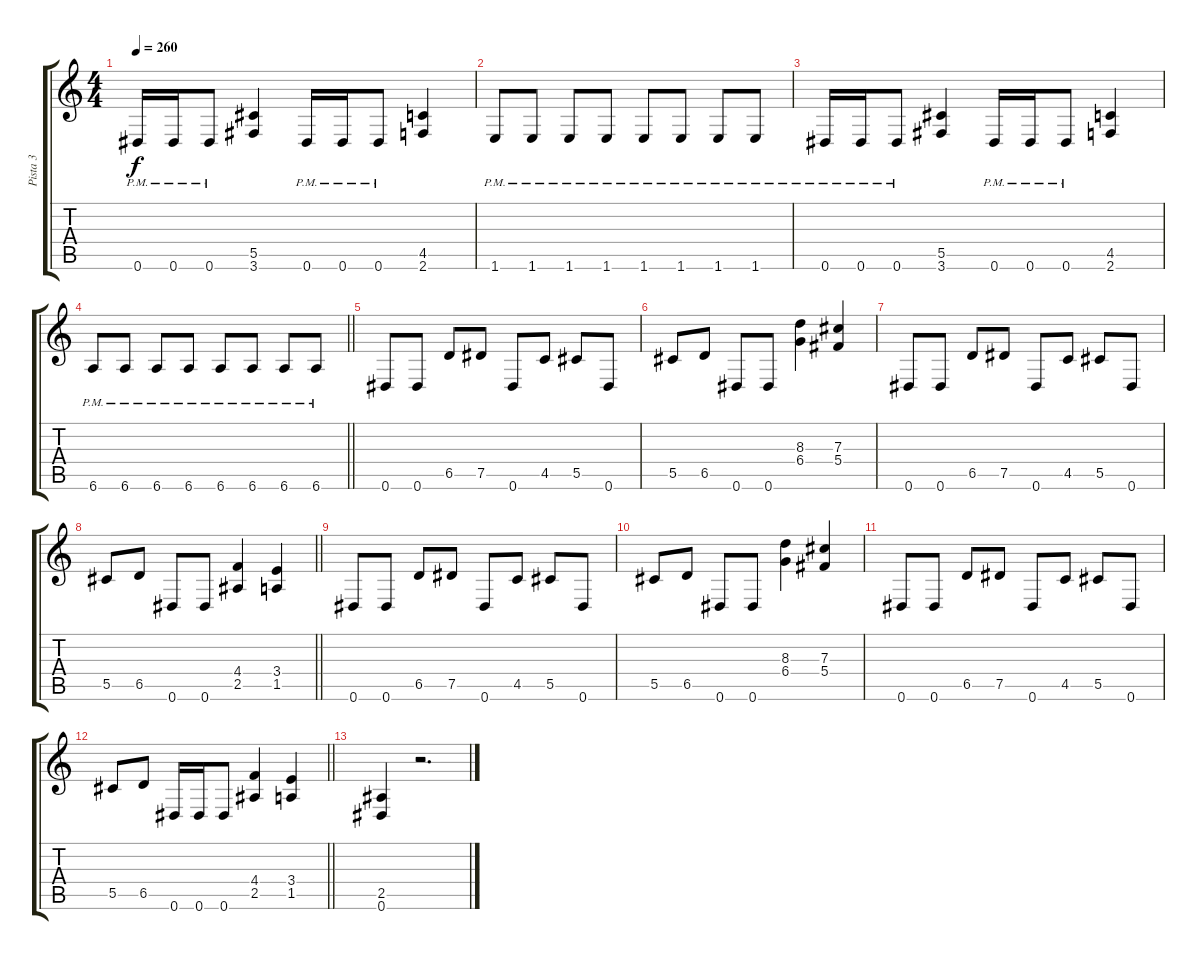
\track ("Pista 3" "Pista 3") {instrument distortionguitar}
\staff {score tabs}
\tuning (Eb4 Bb3 Gb3 Db3 Ab2 Eb2) {hide}
\ts (4 4)
\tempo 260
\clef g2
\ks c
0.6{pm}.16{dy f} 0.6{pm}.16 0.6{pm}.8 (5.5 3.6).4 0.6{pm}.16 0.6{pm}.16 0.6{pm}.8 (4.5 2.6).4 |
1.6{pm}.8 1.6{pm}.8 1.6{pm}.8 1.6{pm}.8 1.6{pm}.8 1.6{pm}.8 1.6{pm}.8 1.6{pm}.8 |
0.6{pm}.16 0.6{pm}.16 0.6{pm}.8 (5.5 3.6).4 0.6{pm}.16 0.6{pm}.16 0.6{pm}.8 (4.5 2.6).4 |
\barLineRight lightlight
6.6{pm}.8 6.6{pm}.8 6.6{pm}.8 6.6{pm}.8 6.6{pm}.8 6.6{pm}.8 6.6{pm}.8 6.6{pm}.8 |
0.6.8 0.6.8 6.5.8 7.5.8 0.6.8 4.5.8 5.5.8 0.6.8 |
5.5.8 6.5.8 0.6.8 0.6.8 (8.3 6.4).4 (7.3 5.4).4 |
0.6.8 0.6.8 6.5.8 7.5.8 0.6.8 4.5.8 5.5.8 0.6.8 |
\barLineRight lightlight
5.5.8 6.5.8 0.6.8 0.6.8 (4.4 2.5).4 (3.4 1.5).4 |
0.6.8 0.6.8 6.5.8 7.5.8 0.6.8 4.5.8 5.5.8 0.6.8 |
5.5.8 6.5.8 0.6.8 0.6.8 (8.3 6.4).4 (7.3 5.4).4 |
0.6.8 0.6.8 6.5.8 7.5.8 0.6.8 4.5.8 5.5.8 0.6.8 |
\barLineRight lightlight
5.5.8 6.5.8 0.6.16 0.6.16 0.6.8 (4.4 2.5).4 (3.4 1.5).4 |
(2.5 0.6).4 r.2{d}
